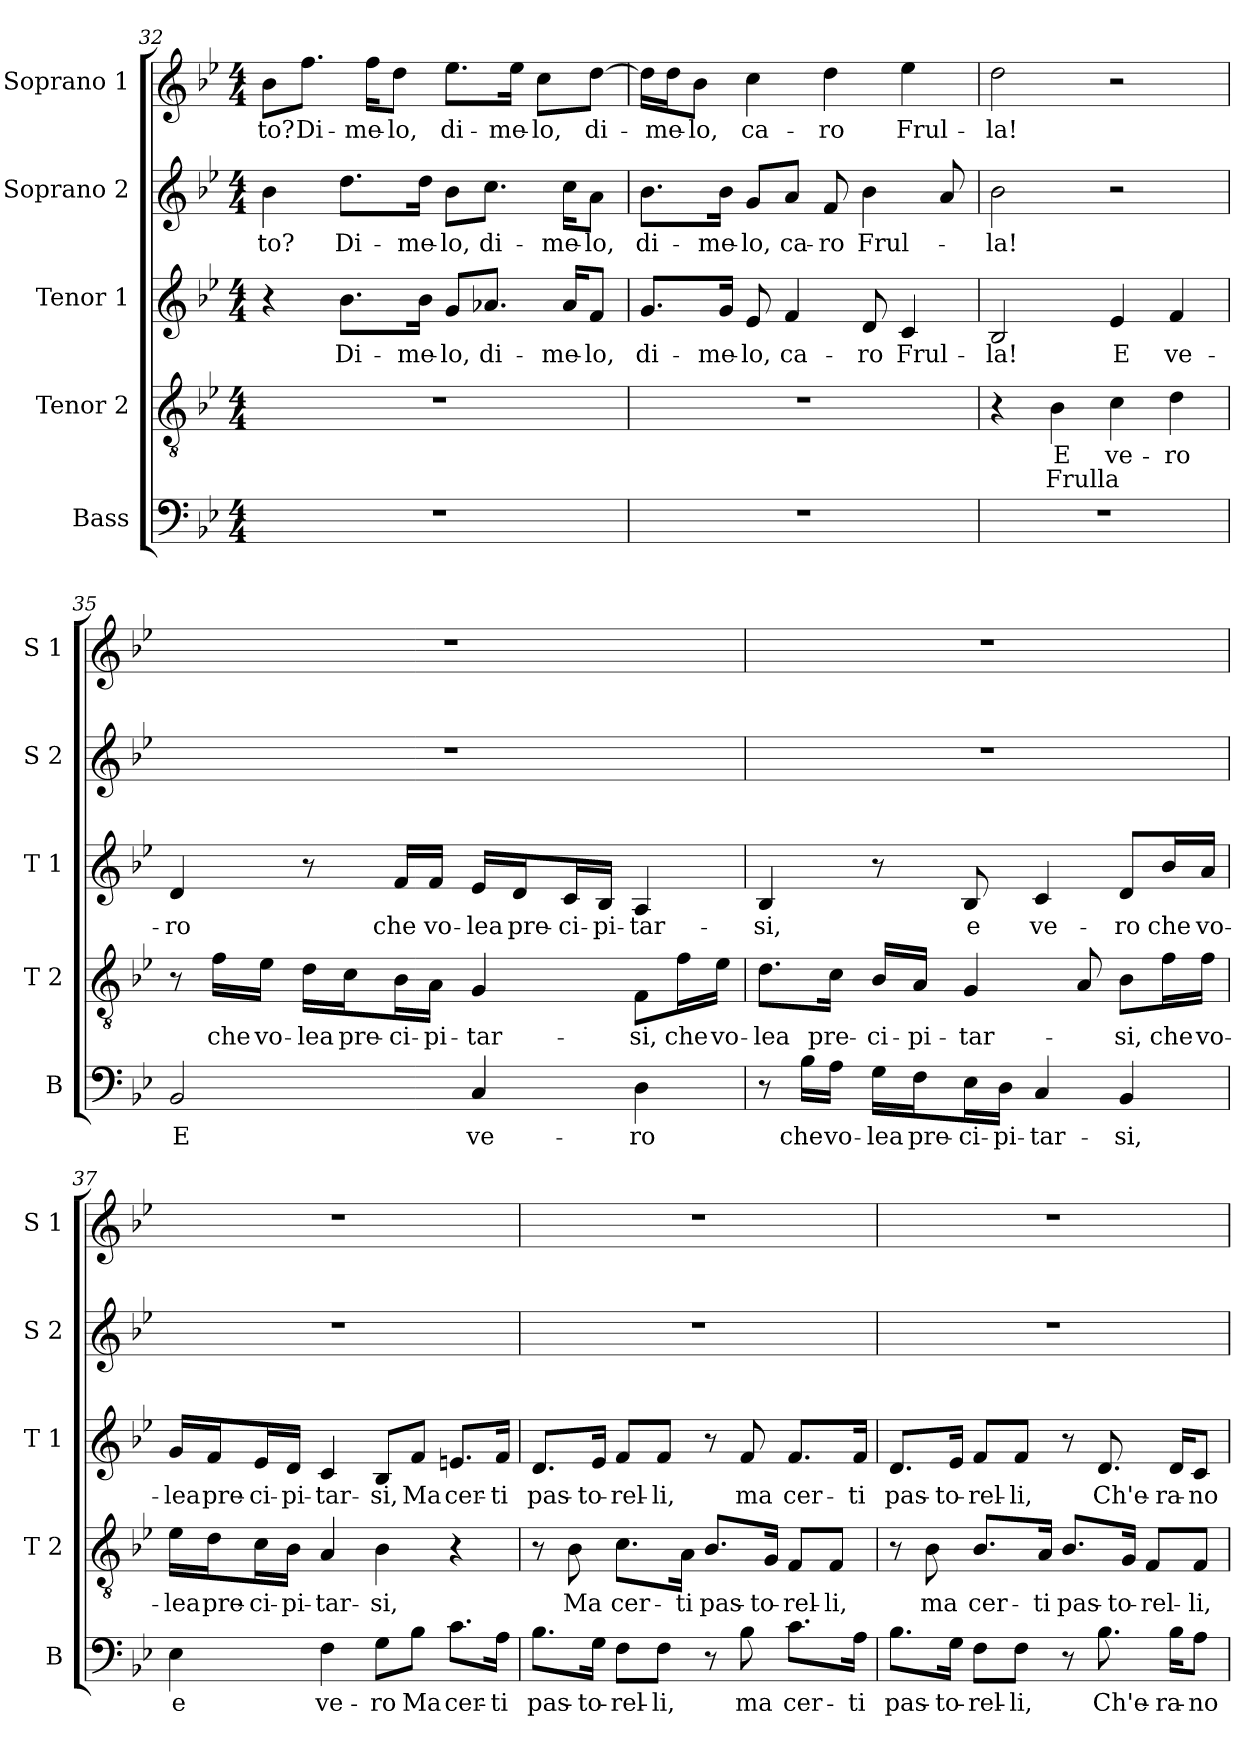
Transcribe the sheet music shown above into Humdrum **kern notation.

**kern	**text	**kern	**text	**text	**kern	**text	**kern	**text	**kern	**text
*part5	*part5	*part4	*part4	*part4	*part3	*part3	*part2	*part2	*part1	*part1
*staff5	*staff5	*staff4	*staff4	*staff4	*staff3	*staff3	*staff2	*staff2	*staff1	*staff1
*I"Bass	*	*I"Tenor 2	*	*	*I"Tenor 1	*	*I"Soprano 2	*	*I"Soprano 1	*
*I'B	*	*I'T 2	*	*	*I'T 1	*	*I'S 2	*	*I'S 1	*
*clefF4	*	*clefGv2	*	*	*clefG2	*	*clefG2	*	*clefG2	*
*k[b-e-]	*	*k[b-e-]	*	*	*k[b-e-]	*	*k[b-e-]	*	*k[b-e-]	*
*B-:	*	*B-:	*	*	*B-:	*	*B-:	*	*B-:	*
*M4/4	*	*M4/4	*	*	*M4/4	*	*M4/4	*	*M4/4	*
=32	=32	=32	=32	=32	=32	=32	=32	=32	=32	=32
!	!	!	!	!	!	!	!	!LO:LY:b	!	!LO:LY:b
1r	.	1r	.	.	4r	.	4b-\	-to?	8b-\L	-to?
!	!	!	!	!	!	!	!	!	!	!LO:LY:b
.	.	.	.	.	.	.	.	.	8.ff\J	Di-
!	!	!	!	!	!	!LO:LY:b	!	!LO:LY:b	!	!
.	.	.	.	.	8.b-\L	Di-	8.dd\L	Di-	.	.
!	!	!	!	!	!	!	!	!	!	!LO:LY:b
.	.	.	.	.	.	.	.	.	16ff\KL	-me-
!	!	!	!	!	!	!	!	!	!	!LO:LY:b
.	.	.	.	.	.	.	.	.	8dd\J	-lo,
!	!	!	!	!	!	!LO:LY:b	!	!LO:LY:b	!	!
.	.	.	.	.	16b-\Jk	-me-	16dd\Jk	-me-	.	.
!	!	!	!	!	!	!LO:LY:b	!	!LO:LY:b	!	!LO:LY:b
.	.	.	.	.	8g/L	-lo,	8b-\L	-lo,	8.ee-\L	di-
!	!	!	!	!	!	!LO:LY:b	!	!LO:LY:b	!	!
.	.	.	.	.	8.a-X/J	di-	8.cc\J	di-	.	.
!	!	!	!	!	!	!	!	!	!	!LO:LY:b
.	.	.	.	.	.	.	.	.	16ee-\Jk	-me-
!	!	!	!	!	!	!	!	!	!	!LO:LY:b
.	.	.	.	.	.	.	.	.	8cc\L	-lo,
!	!	!	!	!	!	!LO:LY:b	!	!LO:LY:b	!	!
.	.	.	.	.	16a-/KL	-me-	16cc\KL	-me-	.	.
!	!	!	!	!	!	!LO:LY:b	!	!LO:LY:b	!	!LO:LY:b
.	.	.	.	.	8f/J	-lo,	8a\J	-lo,	[8dd\J	di-
=33	=33	=33	=33	=33	=33	=33	=33	=33	=33	=33
!	!	!	!	!	!	!LO:LY:b	!	!LO:LY:b	!	!
1r	.	1r	.	.	8.g/L	di-	8.b-\L	di-	16dd\LL]	.
!	!	!	!	!	!	!	!	!	!	!LO:LY:b
.	.	.	.	.	.	.	.	.	16dd\J	-me-
!	!	!	!	!	!	!	!	!	!	!LO:LY:b
.	.	.	.	.	.	.	.	.	8b-\J	-lo,
!	!	!	!	!	!	!LO:LY:b	!	!LO:LY:b	!	!
.	.	.	.	.	16g/Jk	-me-	16b-\Jk	-me-	.	.
!	!	!	!	!	!	!LO:LY:b	!	!LO:LY:b	!	!LO:LY:b
.	.	.	.	.	8e-/	-lo,	8g/L	-lo,	4cc\	ca-
!	!	!	!	!	!	!LO:LY:b	!	!LO:LY:b	!	!
.	.	.	.	.	4f/	ca-	8a/J	ca-	.	.
!	!	!	!	!	!	!	!	!LO:LY:b	!	!LO:LY:b
.	.	.	.	.	.	.	8f/	-ro	4dd\	-ro
!	!	!	!	!	!	!LO:LY:b	!	!LO:LY:b	!	!
.	.	.	.	.	8d/	-ro	4b-\	Frul-	.	.
!	!	!	!	!	!	!LO:LY:b	!	!	!	!LO:LY:b
.	.	.	.	.	4c/	Frul-	.	.	4ee-\	Frul-
.	.	.	.	.	.	.	8a/	.	.	.
!!LO:PB:g=z
=34	=34	=34	=34	=34	=34	=34	=34	=34	=34	=34
!	!	!	!	!	!	!LO:LY:b	!	!LO:LY:b	!	!LO:LY:b
1r	.	4r	.	.	2B-/	-la!	2b-\	-la!	2dd\	-la!
!	!	!	!LO:LY:b	!LO:LY:a	!	!	!	!	!	!
.	.	4B-\	E	Frulla	.	.	.	.	.	.
!	!	!	!LO:LY:b	!	!	!LO:LY:b	!	!	!	!
.	.	4c\	ve-	.	4e-/	E	2r	.	2r	.
!	!	!	!LO:LY:b	!	!	!LO:LY:b	!	!	!	!
.	.	4d\	-ro	.	4f/	ve-	.	.	.	.
=35	=35	=35	=35	=35	=35	=35	=35	=35	=35	=35
!	!LO:LY:b	!	!	!	!	!LO:LY:b	!	!	!	!
2BB-/	E	8r	.	.	4d/	-ro	1r	.	1r	.
!	!	!	!LO:LY:b	!	!	!	!	!	!	!
.	.	16f\LL	che	.	.	.	.	.	.	.
!	!	!	!LO:LY:b	!	!	!	!	!	!	!
.	.	16e-\JJ	vo-	.	.	.	.	.	.	.
!	!	!	!LO:LY:b	!	!	!	!	!	!	!
.	.	16d\LL	-lea	.	8r	.	.	.	.	.
!	!	!	!LO:LY:b	!	!	!	!	!	!	!
.	.	16c\J	pre-	.	.	.	.	.	.	.
!	!	!	!LO:LY:b	!	!	!LO:LY:b	!	!	!	!
.	.	16B-\L	-ci-	.	16f/LL	che	.	.	.	.
!	!	!	!LO:LY:b	!	!	!LO:LY:b	!	!	!	!
.	.	16A\JJ	-pi-	.	16f/JJ	vo-	.	.	.	.
!	!LO:LY:b	!	!LO:LY:b	!	!	!LO:LY:b	!	!	!	!
4C/	ve-	4G/	-tar-	.	16e-/LL	-lea	.	.	.	.
!	!	!	!	!	!	!LO:LY:b	!	!	!	!
.	.	.	.	.	16d/J	pre-	.	.	.	.
!	!	!	!	!	!	!LO:LY:b	!	!	!	!
.	.	.	.	.	16c/L	-ci-	.	.	.	.
!	!	!	!	!	!	!LO:LY:b	!	!	!	!
.	.	.	.	.	16B-/JJ	-pi-	.	.	.	.
!	!LO:LY:b	!	!LO:LY:b	!	!	!LO:LY:b	!	!	!	!
4D\	-ro	8F\L	-si,	.	4A/	-tar-	.	.	.	.
!	!	!	!LO:LY:b	!	!	!	!	!	!	!
.	.	16f\L	che	.	.	.	.	.	.	.
!	!	!	!LO:LY:b	!	!	!	!	!	!	!
.	.	16e-\JJ	vo-	.	.	.	.	.	.	.
=36	=36	=36	=36	=36	=36	=36	=36	=36	=36	=36
!	!	!	!LO:LY:b	!	!	!LO:LY:b	!	!	!	!
8r	.	8.d\L	-lea	.	4B-/	-si,	1r	.	1r	.
!	!LO:LY:b	!	!	!	!	!	!	!	!	!
16B-\LL	che	.	.	.	.	.	.	.	.	.
!	!LO:LY:b	!	!LO:LY:b	!	!	!	!	!	!	!
16A\JJ	vo-	16c\Jk	pre-	.	.	.	.	.	.	.
!	!LO:LY:b	!	!LO:LY:b	!	!	!	!	!	!	!
16G\LL	-lea	16B-/LL	-ci-	.	8r	.	.	.	.	.
!	!LO:LY:b	!	!LO:LY:b	!	!	!	!	!	!	!
16F\J	pre-	16A/JJ	-pi-	.	.	.	.	.	.	.
!	!LO:LY:b	!	!LO:LY:b	!	!	!LO:LY:b	!	!	!	!
16E-\L	-ci-	4G/	-tar-	.	8B-/	e	.	.	.	.
!	!LO:LY:b	!	!	!	!	!	!	!	!	!
16D\JJ	-pi-	.	.	.	.	.	.	.	.	.
!	!LO:LY:b	!	!	!	!	!LO:LY:b	!	!	!	!
4C/	-tar-	.	.	.	4c/	ve-	.	.	.	.
.	.	8A/	.	.	.	.	.	.	.	.
!	!LO:LY:b	!	!LO:LY:b	!	!	!LO:LY:b	!	!	!	!
4BB-/	-si,	8B-\L	-si,	.	8d/L	-ro	.	.	.	.
!	!	!	!LO:LY:b	!	!	!LO:LY:b	!	!	!	!
.	.	16f\L	che	.	16b-/L	che	.	.	.	.
!	!	!	!LO:LY:b	!	!	!LO:LY:b	!	!	!	!
.	.	16f\JJ	vo-	.	16a/JJ	vo-	.	.	.	.
!!LO:LB:g=z
=37	=37	=37	=37	=37	=37	=37	=37	=37	=37	=37
!	!LO:LY:b	!	!LO:LY:b	!	!	!LO:LY:b	!	!	!	!
4E-\	e	16e-\LL	-lea	.	16g/LL	-lea	1r	.	1r	.
!	!	!	!LO:LY:b	!	!	!LO:LY:b	!	!	!	!
.	.	16d\J	pre-	.	16f/J	pre-	.	.	.	.
!	!	!	!LO:LY:b	!	!	!LO:LY:b	!	!	!	!
.	.	16c\L	-ci-	.	16e-/L	-ci-	.	.	.	.
!	!	!	!LO:LY:b	!	!	!LO:LY:b	!	!	!	!
.	.	16B-\JJ	-pi-	.	16d/JJ	-pi-	.	.	.	.
!	!LO:LY:b	!	!LO:LY:b	!	!	!LO:LY:b	!	!	!	!
4F\	ve-	4A/	-tar-	.	4c/	-tar-	.	.	.	.
!	!LO:LY:b	!	!LO:LY:b	!	!	!LO:LY:b	!	!	!	!
8G\L	-ro	4B-\	-si,	.	8B-/L	-si,	.	.	.	.
!	!LO:LY:b	!	!	!	!	!LO:LY:b	!	!	!	!
8B-\J	Ma	.	.	.	8f/J	Ma	.	.	.	.
!	!LO:LY:b	!	!	!	!	!LO:LY:b	!	!	!	!
8.c\L	cer-	4r	.	.	8.en/L	cer-	.	.	.	.
!	!LO:LY:b	!	!	!	!	!LO:LY:b	!	!	!	!
16A\Jk	-ti	.	.	.	16f/Jk	-ti	.	.	.	.
=38	=38	=38	=38	=38	=38	=38	=38	=38	=38	=38
!	!LO:LY:b	!	!	!	!	!LO:LY:b	!	!	!	!
8.B-\L	pas-	8r	.	.	8.d/L	pas-	1r	.	1r	.
!	!	!	!LO:LY:b	!	!	!	!	!	!	!
.	.	8B-\	Ma	.	.	.	.	.	.	.
!	!LO:LY:b	!	!	!	!	!LO:LY:b	!	!	!	!
16G\Jk	-to-	.	.	.	16e-/Jk	-to-	.	.	.	.
!	!LO:LY:b	!	!LO:LY:b	!	!	!LO:LY:b	!	!	!	!
8F\L	-rel-	8.c\L	cer-	.	8f/L	-rel-	.	.	.	.
!	!LO:LY:b	!	!	!	!	!LO:LY:b	!	!	!	!
8F\J	-li,	.	.	.	8f/J	-li,	.	.	.	.
!	!	!	!LO:LY:b	!	!	!	!	!	!	!
.	.	16A\Jk	-ti	.	.	.	.	.	.	.
!	!	!	!LO:LY:b	!	!	!	!	!	!	!
8r	.	8.B-/L	pas-	.	8r	.	.	.	.	.
!	!LO:LY:b	!	!	!	!	!LO:LY:b	!	!	!	!
8B-\	ma	.	.	.	8f/	ma	.	.	.	.
!	!	!	!LO:LY:b	!	!	!	!	!	!	!
.	.	16G/Jk	-to-	.	.	.	.	.	.	.
!	!LO:LY:b	!	!LO:LY:b	!	!	!LO:LY:b	!	!	!	!
8.c\L	cer-	8F/L	-rel-	.	8.f/L	cer-	.	.	.	.
!	!	!	!LO:LY:b	!	!	!	!	!	!	!
.	.	8F/J	-li,	.	.	.	.	.	.	.
!	!LO:LY:b	!	!	!	!	!LO:LY:b	!	!	!	!
16A\Jk	-ti	.	.	.	16f/Jk	-ti	.	.	.	.
=39	=39	=39	=39	=39	=39	=39	=39	=39	=39	=39
!	!LO:LY:b	!	!	!	!	!LO:LY:b	!	!	!	!
8.B-\L	pas-	8r	.	.	8.d/L	pas-	1r	.	1r	.
!	!	!	!LO:LY:b	!	!	!	!	!	!	!
.	.	8B-\	ma	.	.	.	.	.	.	.
!	!LO:LY:b	!	!	!	!	!LO:LY:b	!	!	!	!
16G\Jk	-to-	.	.	.	16e-/Jk	-to-	.	.	.	.
!	!LO:LY:b	!	!LO:LY:b	!	!	!LO:LY:b	!	!	!	!
8F\L	-rel-	8.B-/L	cer-	.	8f/L	-rel-	.	.	.	.
!	!LO:LY:b	!	!	!	!	!LO:LY:b	!	!	!	!
8F\J	-li,	.	.	.	8f/J	-li,	.	.	.	.
!	!	!	!LO:LY:b	!	!	!	!	!	!	!
.	.	16A/Jk	-ti	.	.	.	.	.	.	.
!	!	!	!LO:LY:b	!	!	!	!	!	!	!
8r	.	8.B-/L	pas-	.	8r	.	.	.	.	.
!	!LO:LY:b	!	!	!	!	!LO:LY:b	!	!	!	!
8.B-\	Ch'e-	.	.	.	8.d/	Ch'e-	.	.	.	.
!	!	!	!LO:LY:b	!	!	!	!	!	!	!
.	.	16G/Jk	-to-	.	.	.	.	.	.	.
!	!	!	!LO:LY:b	!	!	!	!	!	!	!
.	.	8F/L	-rel-	.	.	.	.	.	.	.
!	!LO:LY:b	!	!	!	!	!LO:LY:b	!	!	!	!
16B-\KL	-ra-	.	.	.	16d/KL	-ra-	.	.	.	.
!	!LO:LY:b	!	!LO:LY:b	!	!	!LO:LY:b	!	!	!	!
8A\J	-no	8F/J	-li,	.	8c/J	-no	.	.	.	.
=	=	=	=	=	=	=	=	=	=	=
*-	*-	*-	*-	*-	*-	*-	*-	*-	*-	*-
